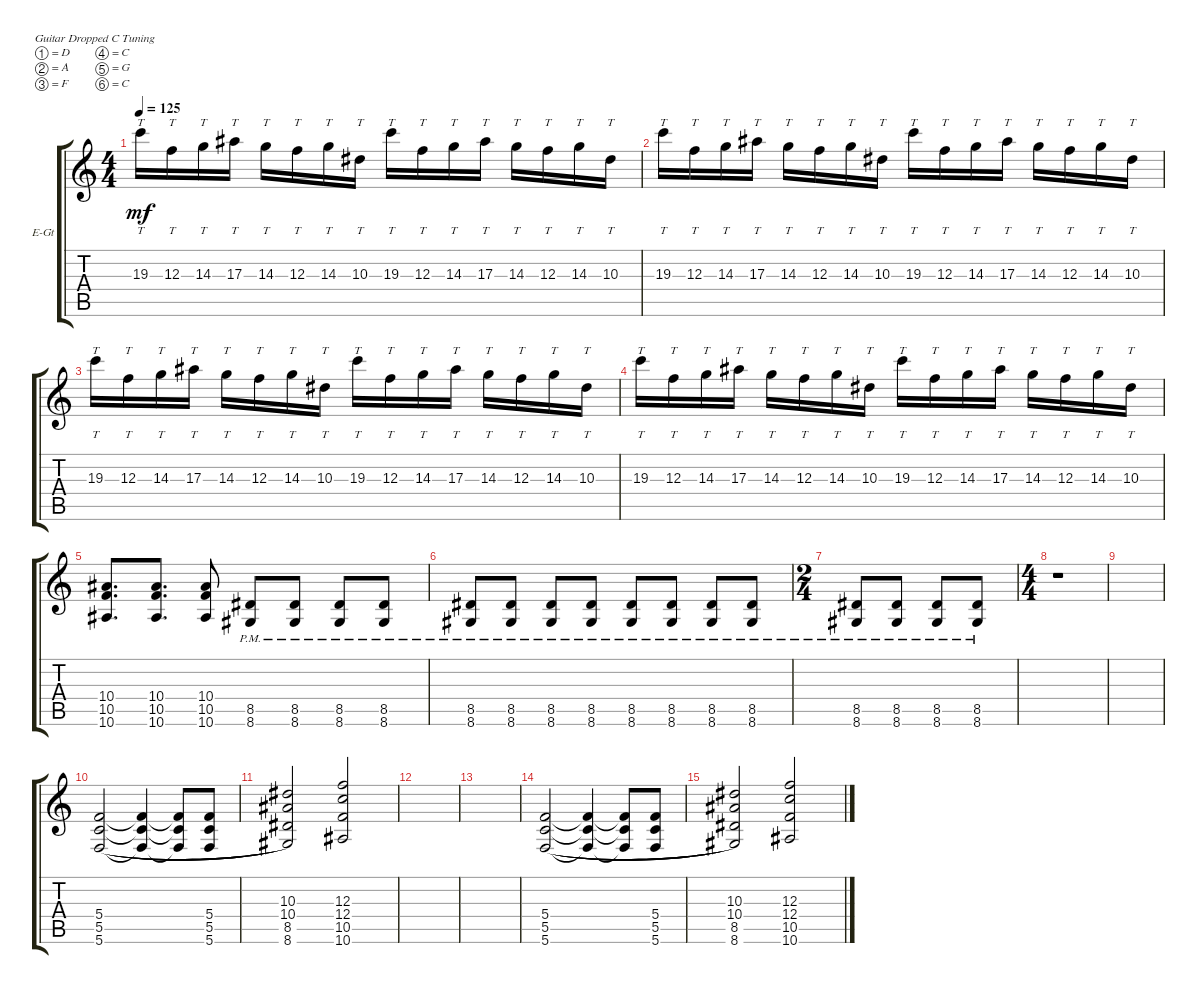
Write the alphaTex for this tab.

\defaultSystemsLayout 4
\bracketExtendMode groupsimilarinstruments
\firstSystemTrackNameOrientation horizontal
\otherSystemsTrackNameOrientation horizontal
\track ("Electric Guitar" "E-Gt") {instrument overdrivenguitar}
\staff {score tabs}
\tuning (D4 A3 F3 C3 G2 C2)
\ts (4 4)
\tempo 125
\clef g2
\ks c
19.3.16{tt dy mf} 12.3.16{tt} 14.3.16{tt} 17.3.16{tt} 14.3.16{tt} 12.3.16{tt} 14.3.16{tt} 10.3.16{tt} 19.3.16{tt} 12.3.16{tt} 14.3.16{tt} 17.3.16{tt} 14.3.16{tt} 12.3.16{tt} 14.3.16{tt} 10.3.16{tt} |
19.3.16{tt} 12.3.16{tt} 14.3.16{tt} 17.3.16{tt} 14.3.16{tt} 12.3.16{tt} 14.3.16{tt} 10.3.16{tt} 19.3.16{tt} 12.3.16{tt} 14.3.16{tt} 17.3.16{tt} 14.3.16{tt} 12.3.16{tt} 14.3.16{tt} 10.3.16{tt} |
19.3.16{tt} 12.3.16{tt} 14.3.16{tt} 17.3.16{tt} 14.3.16{tt} 12.3.16{tt} 14.3.16{tt} 10.3.16{tt} 19.3.16{tt} 12.3.16{tt} 14.3.16{tt} 17.3.16{tt} 14.3.16{tt} 12.3.16{tt} 14.3.16{tt} 10.3.16{tt} |
19.3.16{tt} 12.3.16{tt} 14.3.16{tt} 17.3.16{tt} 14.3.16{tt} 12.3.16{tt} 14.3.16{tt} 10.3.16{tt} 19.3.16{tt} 12.3.16{tt} 14.3.16{tt} 17.3.16{tt} 14.3.16{tt} 12.3.16{tt} 14.3.16{tt} 10.3.16{tt} |
(10.6 10.5 10.4).8{d} (10.4 10.5 10.6).8{d} (10.6 10.5 10.4).8 (8.5{pm} 8.6{pm}).8 (8.6{pm} 8.5{pm}).8 (8.6{pm} 8.5{pm}).8 (8.5{pm} 8.6{pm}).8 |
(8.6{pm} 8.5{pm}).8 (8.5{pm} 8.6{pm}).8 (8.6{pm} 8.5{pm}).8 (8.5{pm} 8.6{pm}).8 (8.5{pm} 8.6{pm}).8 (8.6{pm} 8.5{pm}).8 (8.5{pm} 8.6{pm}).8 (8.6{pm} 8.5{pm}).8 |
\ts (2 4)
(8.5{pm} 8.6{pm}).8 (8.6{pm} 8.5{pm}).8 (8.5{pm} 8.6{pm}).8 (8.6{pm} 8.5{pm}).8 |
\ts (4 4)
r.1 |
|
(5.4 5.5 5.6).2{legatoorigin} (5.6{t} 5.5{t} 5.4{t}).4{legatoorigin} (5.6{t} 5.5{t} 5.4{t}).8{legatoorigin} (5.6 5.5 5.4).8{legatoorigin} |
(10.4 8.5 8.6 10.3).2 (12.4 10.5 10.6 12.3).2 |
|
|
(5.4 5.5 5.6).2{legatoorigin} (5.6{t} 5.5{t} 5.4{t}).4{legatoorigin} (5.6{t} 5.5{t} 5.4{t}).8{legatoorigin} (5.6 5.5 5.4).8{legatoorigin} |
(10.4 8.5 8.6 10.3).2 (12.4 10.5 10.6 12.3).2
